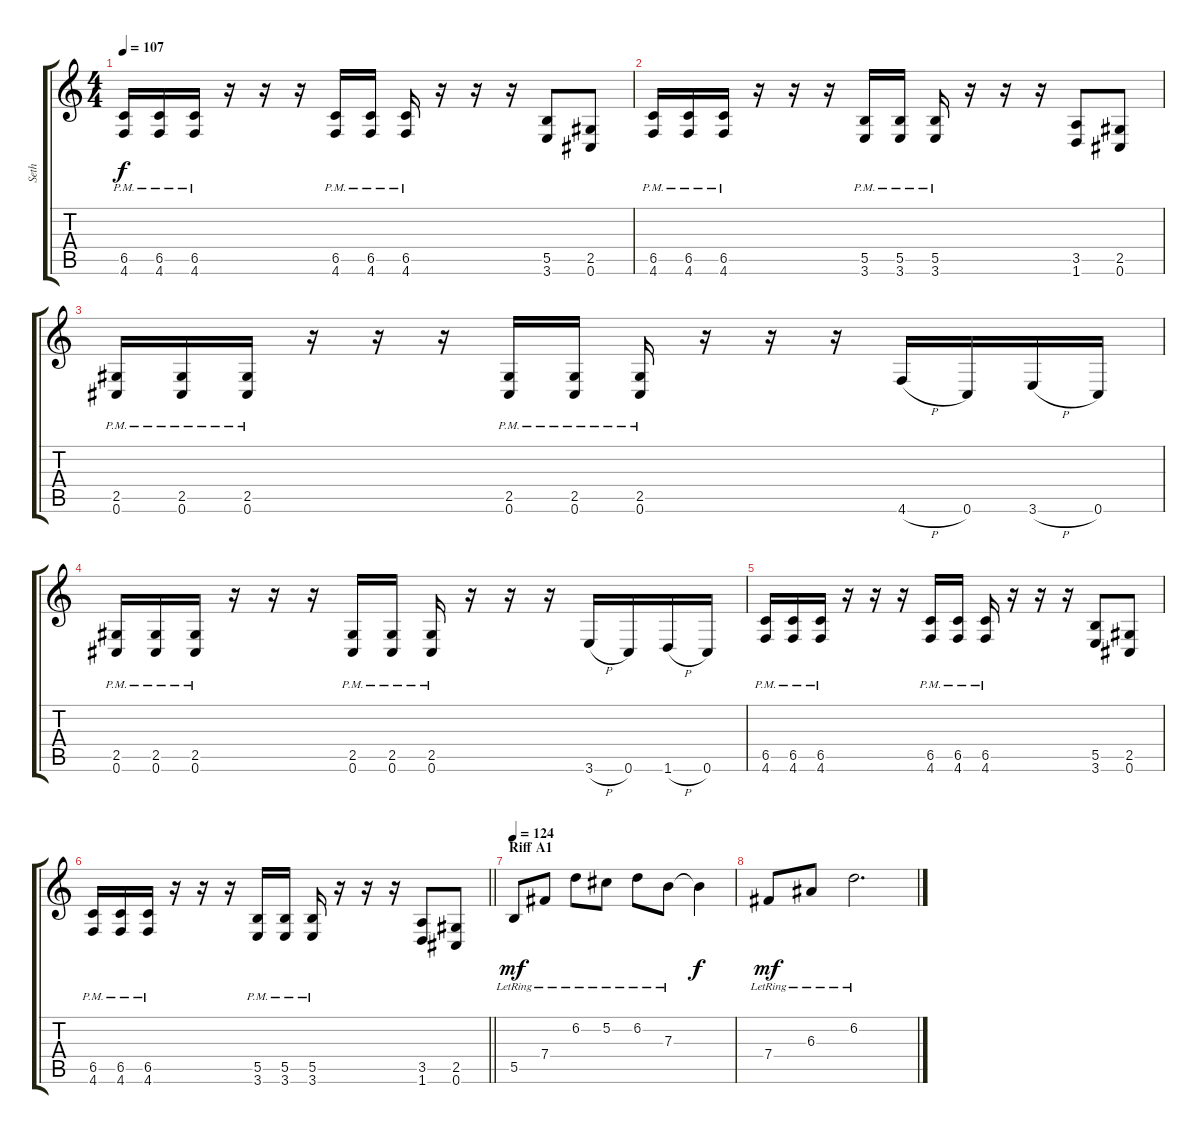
\track ("Seth " "Seth ") {instrument overdrivenguitar}
\staff {score tabs}
\tuning (Db4 Ab3 E3 B2 Gb2 Db2) {hide}
\ts (4 4)
\tempo 107
\clef g2
\ks c
(6.5{pm} 4.6{pm}).16{dy f} (6.5{pm} 4.6{pm}).16 (6.5{pm} 4.6{pm}).16 r.16 r.16 r.16 (6.5{pm} 4.6{pm}).16 (6.5{pm} 4.6{pm}).16 (6.5{pm} 4.6{pm}).16 r.16 r.16 r.16 (5.5 3.6).8 (2.5 0.6).8 |
(6.5{pm} 4.6{pm}).16 (6.5{pm} 4.6{pm}).16 (6.5{pm} 4.6{pm}).16 r.16 r.16 r.16 (5.5{pm} 3.6{pm}).16 (5.5{pm} 3.6{pm}).16 (5.5{pm} 3.6{pm}).16 r.16 r.16 r.16 (3.5 1.6).8 (2.5 0.6).8 |
(2.5{pm} 0.6{pm}).16 (2.5{pm} 0.6{pm}).16 (2.5{pm} 0.6{pm}).16 r.16 r.16 r.16 (2.5{pm} 0.6{pm}).16 (2.5{pm} 0.6{pm}).16 (2.5{pm} 0.6{pm}).16 r.16 r.16 r.16 4.6{h}.16 0.6.16 3.6{h}.16 0.6.16 |
(2.5{pm} 0.6{pm}).16 (2.5{pm} 0.6{pm}).16 (2.5{pm} 0.6{pm}).16 r.16 r.16 r.16 (2.5{pm} 0.6{pm}).16 (2.5{pm} 0.6{pm}).16 (2.5{pm} 0.6{pm}).16 r.16 r.16 r.16 3.6{h}.16 0.6.16 1.6{h}.16 0.6.16 |
(6.5{pm} 4.6{pm}).16 (6.5{pm} 4.6{pm}).16 (6.5{pm} 4.6{pm}).16 r.16 r.16 r.16 (6.5{pm} 4.6{pm}).16 (6.5{pm} 4.6{pm}).16 (6.5{pm} 4.6{pm}).16 r.16 r.16 r.16 (5.5 3.6).8 (2.5 0.6).8 |
\barLineRight lightlight
(6.5{pm} 4.6{pm}).16 (6.5{pm} 4.6{pm}).16 (6.5{pm} 4.6{pm}).16 r.16 r.16 r.16 (5.5{pm} 3.6{pm}).16 (5.5{pm} 3.6{pm}).16 (5.5{pm} 3.6{pm}).16 r.16 r.16 r.16 (3.5 1.6).8 (2.5 0.6).8 |
\section ("" "Riff A1")
\tempo 124
5.5{lr}.8{dy mf} 7.4{lr}.8 6.2{lr}.8 5.2{lr}.8 6.2{lr}.8 7.3{lr}.8 7.3{t}.4{dy f} |
7.4{lr}.8{dy mf} 6.3{lr}.8 6.2{lr}.2{d}
